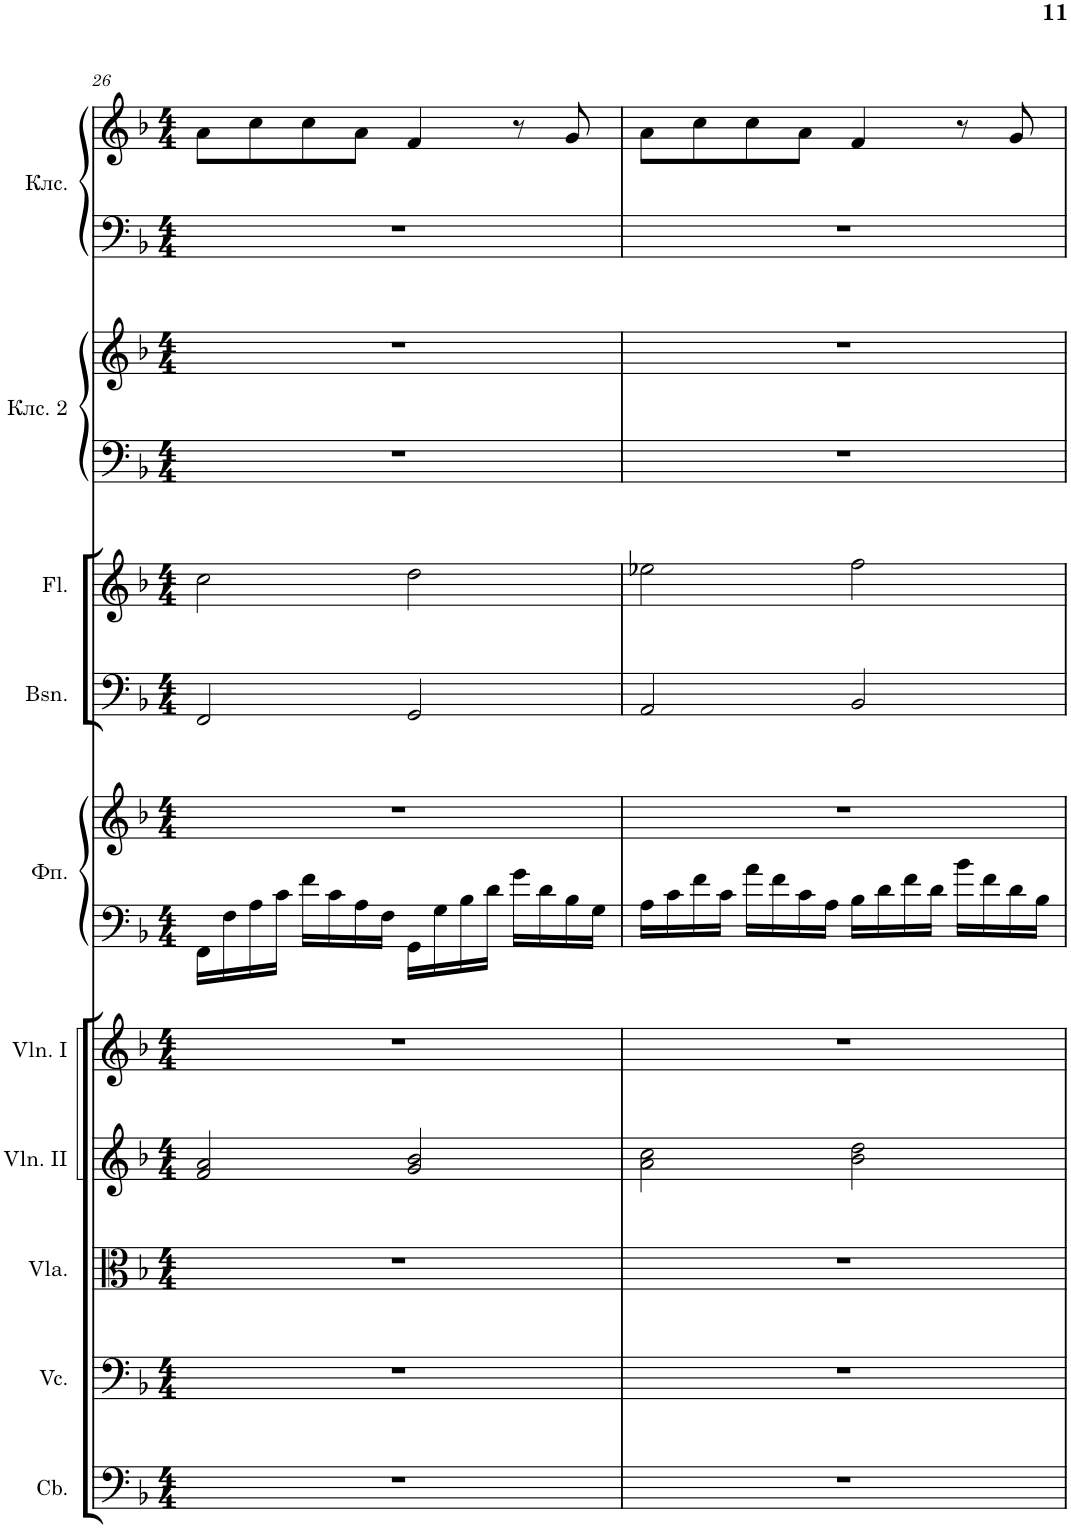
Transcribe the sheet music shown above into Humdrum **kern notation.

**kern	**kern	**kern	**kern	**kern	**kern	**kern	**kern	**kern	**kern	**kern	**kern	**kern
*part10	*part9	*part8	*part7	*part6	*part5	*part5	*part4	*part3	*part2	*part2	*part1	*part1
*staff13	*staff12	*staff11	*staff10	*staff9	*staff8	*staff7	*staff6	*staff5	*staff4	*staff3	*staff2	*staff1
*I"Contrabasses	*I"Violoncellos	*I"Violas	*I"Violins II	*I"Violins I	*I"Фортепиано	*	*I"Bassoons	*I"Flutes	*I"Клавесин 2	*	*I"Клавесин	*
*I'Cb.	*I'Vc.	*I'Vla.	*I'Vln. II	*I'Vln. I	*	*	*I'Bsn.	*I'Fl.	*	*	*	*
!!LO:PB:g=z
*clefF4	*clefF4	*clefC3	*clefG2	*clefG2	*clefF4	*clefG2	*clefF4	*clefG2	*clefF4	*clefG2	*clefF4	*clefG2
*Trd7c12	*	*	*	*	*	*	*	*	*	*	*	*
*k[b-]	*k[b-]	*k[b-]	*k[b-]	*k[b-]	*k[b-]	*k[b-]	*k[b-]	*k[b-]	*k[b-]	*k[b-]	*k[b-]	*k[b-]
*M4/4	*M4/4	*M4/4	*M4/4	*M4/4	*M4/4	*M4/4	*M4/4	*M4/4	*M4/4	*M4/4	*M4/4	*M4/4
=26	=26	=26	=26	=26	=26	=26	=26	=26	=26	=26	=26	=26
1r	1r	1r	2f/ 2a/	1r	16FF\LL	1r	2FF/	2cc\	1r	1r	1r	8a\L
.	.	.	.	.	16F\	.	.	.	.	.	.	.
.	.	.	.	.	16A\	.	.	.	.	.	.	8cc\
.	.	.	.	.	16c\JJ	.	.	.	.	.	.	.
.	.	.	.	.	16f\LL	.	.	.	.	.	.	8cc\
.	.	.	.	.	16c\	.	.	.	.	.	.	.
.	.	.	.	.	16A\	.	.	.	.	.	.	8a\J
.	.	.	.	.	16F\JJ	.	.	.	.	.	.	.
.	.	.	2g/ 2b-/	.	16GG\LL	.	2GG/	2dd\	.	.	.	4f/
.	.	.	.	.	16G\	.	.	.	.	.	.	.
.	.	.	.	.	16B-\	.	.	.	.	.	.	.
.	.	.	.	.	16d\JJ	.	.	.	.	.	.	.
.	.	.	.	.	16g\LL	.	.	.	.	.	.	8r
.	.	.	.	.	16d\	.	.	.	.	.	.	.
.	.	.	.	.	16B-\	.	.	.	.	.	.	8g/
.	.	.	.	.	16G\JJ	.	.	.	.	.	.	.
=27	=27	=27	=27	=27	=27	=27	=27	=27	=27	=27	=27	=27
1r	1r	1r	2a\ 2cc\	1r	16A\LL	1r	2AA/	2ee-X\	1r	1r	1r	8a\L
.	.	.	.	.	16c\	.	.	.	.	.	.	.
.	.	.	.	.	16f\	.	.	.	.	.	.	8cc\
.	.	.	.	.	16c\JJ	.	.	.	.	.	.	.
.	.	.	.	.	16a\LL	.	.	.	.	.	.	8cc\
.	.	.	.	.	16f\	.	.	.	.	.	.	.
.	.	.	.	.	16c\	.	.	.	.	.	.	8a\J
.	.	.	.	.	16A\JJ	.	.	.	.	.	.	.
.	.	.	2b-\ 2dd\	.	16B-\LL	.	2BB-/	2ff\	.	.	.	4f/
.	.	.	.	.	16d\	.	.	.	.	.	.	.
.	.	.	.	.	16f\	.	.	.	.	.	.	.
.	.	.	.	.	16d\JJ	.	.	.	.	.	.	.
.	.	.	.	.	16b-\LL	.	.	.	.	.	.	8r
.	.	.	.	.	16f\	.	.	.	.	.	.	.
.	.	.	.	.	16d\	.	.	.	.	.	.	8g/
.	.	.	.	.	16B-\JJ	.	.	.	.	.	.	.
=	=	=	=	=	=	=	=	=	=	=	=	=
*-	*-	*-	*-	*-	*-	*-	*-	*-	*-	*-	*-	*-
